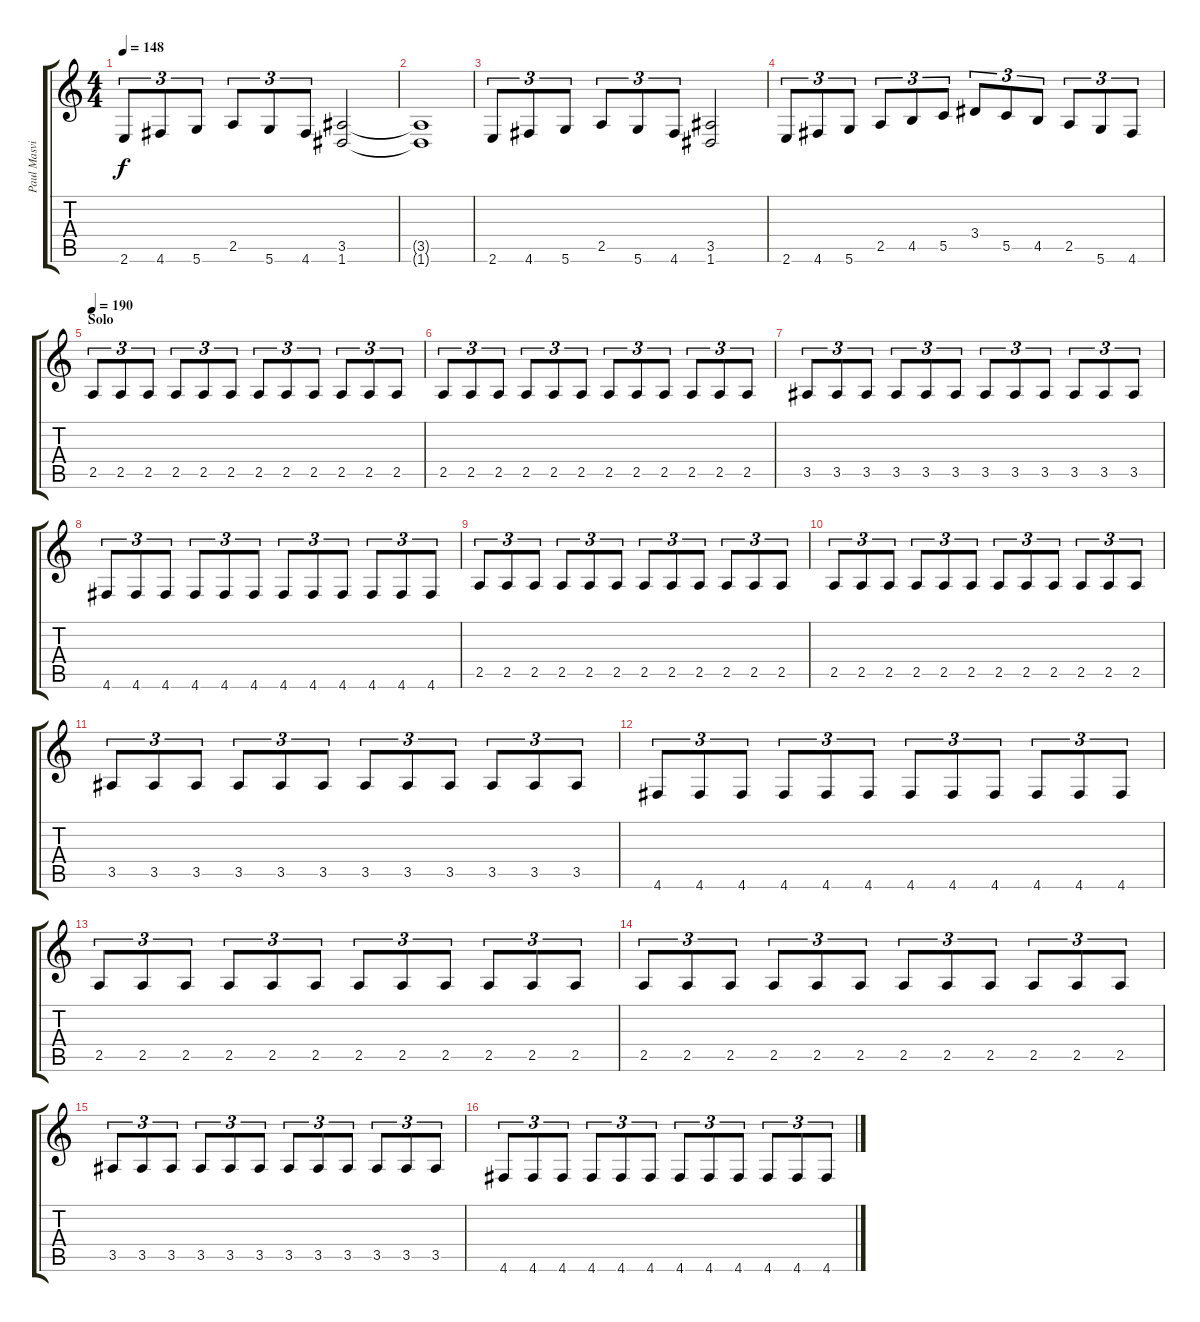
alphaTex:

\track ("Paul Masvidal" "Paul Masvi") {instrument distortionguitar}
\staff {score tabs}
\tuning (D4 A3 F3 C3 G2 D2) {hide}
\ts (4 4)
\tempo 148
\clef g2
\ks c
2.6.8{tu (3 2) dy f} 4.6.8{tu (3 2)} 5.6.8{tu (3 2)} 2.5.8{tu (3 2)} 5.6.8{tu (3 2)} 4.6.8{tu (3 2)} (3.5 1.6).2 |
(3.5{t} 1.6{t}).1 |
2.6.8{tu (3 2)} 4.6.8{tu (3 2)} 5.6.8{tu (3 2)} 2.5.8{tu (3 2)} 5.6.8{tu (3 2)} 4.6.8{tu (3 2)} (3.5 1.6).2 |
2.6.8{tu (3 2)} 4.6.8{tu (3 2)} 5.6.8{tu (3 2)} 2.5.8{tu (3 2)} 4.5.8{tu (3 2)} 5.5.8{tu (3 2)} 3.4.8{tu (3 2)} 5.5.8{tu (3 2)} 4.5.8{tu (3 2)} 2.5.8{tu (3 2)} 5.6.8{tu (3 2)} 4.6.8{tu (3 2)} |
\section ("" "Solo")
\tempo 190
2.5.8{tu (3 2)} 2.5.8{tu (3 2)} 2.5.8{tu (3 2)} 2.5.8{tu (3 2)} 2.5.8{tu (3 2)} 2.5.8{tu (3 2)} 2.5.8{tu (3 2)} 2.5.8{tu (3 2)} 2.5.8{tu (3 2)} 2.5.8{tu (3 2)} 2.5.8{tu (3 2)} 2.5.8{tu (3 2)} |
2.5.8{tu (3 2)} 2.5.8{tu (3 2)} 2.5.8{tu (3 2)} 2.5.8{tu (3 2)} 2.5.8{tu (3 2)} 2.5.8{tu (3 2)} 2.5.8{tu (3 2)} 2.5.8{tu (3 2)} 2.5.8{tu (3 2)} 2.5.8{tu (3 2)} 2.5.8{tu (3 2)} 2.5.8{tu (3 2)} |
3.5.8{tu (3 2)} 3.5.8{tu (3 2)} 3.5.8{tu (3 2)} 3.5.8{tu (3 2)} 3.5.8{tu (3 2)} 3.5.8{tu (3 2)} 3.5.8{tu (3 2)} 3.5.8{tu (3 2)} 3.5.8{tu (3 2)} 3.5.8{tu (3 2)} 3.5.8{tu (3 2)} 3.5.8{tu (3 2)} |
4.6.8{tu (3 2)} 4.6.8{tu (3 2)} 4.6.8{tu (3 2)} 4.6.8{tu (3 2)} 4.6.8{tu (3 2)} 4.6.8{tu (3 2)} 4.6.8{tu (3 2)} 4.6.8{tu (3 2)} 4.6.8{tu (3 2)} 4.6.8{tu (3 2)} 4.6.8{tu (3 2)} 4.6.8{tu (3 2)} |
2.5.8{tu (3 2)} 2.5.8{tu (3 2)} 2.5.8{tu (3 2)} 2.5.8{tu (3 2)} 2.5.8{tu (3 2)} 2.5.8{tu (3 2)} 2.5.8{tu (3 2)} 2.5.8{tu (3 2)} 2.5.8{tu (3 2)} 2.5.8{tu (3 2)} 2.5.8{tu (3 2)} 2.5.8{tu (3 2)} |
2.5.8{tu (3 2)} 2.5.8{tu (3 2)} 2.5.8{tu (3 2)} 2.5.8{tu (3 2)} 2.5.8{tu (3 2)} 2.5.8{tu (3 2)} 2.5.8{tu (3 2)} 2.5.8{tu (3 2)} 2.5.8{tu (3 2)} 2.5.8{tu (3 2)} 2.5.8{tu (3 2)} 2.5.8{tu (3 2)} |
3.5.8{tu (3 2)} 3.5.8{tu (3 2)} 3.5.8{tu (3 2)} 3.5.8{tu (3 2)} 3.5.8{tu (3 2)} 3.5.8{tu (3 2)} 3.5.8{tu (3 2)} 3.5.8{tu (3 2)} 3.5.8{tu (3 2)} 3.5.8{tu (3 2)} 3.5.8{tu (3 2)} 3.5.8{tu (3 2)} |
4.6.8{tu (3 2)} 4.6.8{tu (3 2)} 4.6.8{tu (3 2)} 4.6.8{tu (3 2)} 4.6.8{tu (3 2)} 4.6.8{tu (3 2)} 4.6.8{tu (3 2)} 4.6.8{tu (3 2)} 4.6.8{tu (3 2)} 4.6.8{tu (3 2)} 4.6.8{tu (3 2)} 4.6.8{tu (3 2)} |
2.5.8{tu (3 2)} 2.5.8{tu (3 2)} 2.5.8{tu (3 2)} 2.5.8{tu (3 2)} 2.5.8{tu (3 2)} 2.5.8{tu (3 2)} 2.5.8{tu (3 2)} 2.5.8{tu (3 2)} 2.5.8{tu (3 2)} 2.5.8{tu (3 2)} 2.5.8{tu (3 2)} 2.5.8{tu (3 2)} |
2.5.8{tu (3 2)} 2.5.8{tu (3 2)} 2.5.8{tu (3 2)} 2.5.8{tu (3 2)} 2.5.8{tu (3 2)} 2.5.8{tu (3 2)} 2.5.8{tu (3 2)} 2.5.8{tu (3 2)} 2.5.8{tu (3 2)} 2.5.8{tu (3 2)} 2.5.8{tu (3 2)} 2.5.8{tu (3 2)} |
3.5.8{tu (3 2)} 3.5.8{tu (3 2)} 3.5.8{tu (3 2)} 3.5.8{tu (3 2)} 3.5.8{tu (3 2)} 3.5.8{tu (3 2)} 3.5.8{tu (3 2)} 3.5.8{tu (3 2)} 3.5.8{tu (3 2)} 3.5.8{tu (3 2)} 3.5.8{tu (3 2)} 3.5.8{tu (3 2)} |
4.6.8{tu (3 2)} 4.6.8{tu (3 2)} 4.6.8{tu (3 2)} 4.6.8{tu (3 2)} 4.6.8{tu (3 2)} 4.6.8{tu (3 2)} 4.6.8{tu (3 2)} 4.6.8{tu (3 2)} 4.6.8{tu (3 2)} 4.6.8{tu (3 2)} 4.6.8{tu (3 2)} 4.6.8{tu (3 2)}
